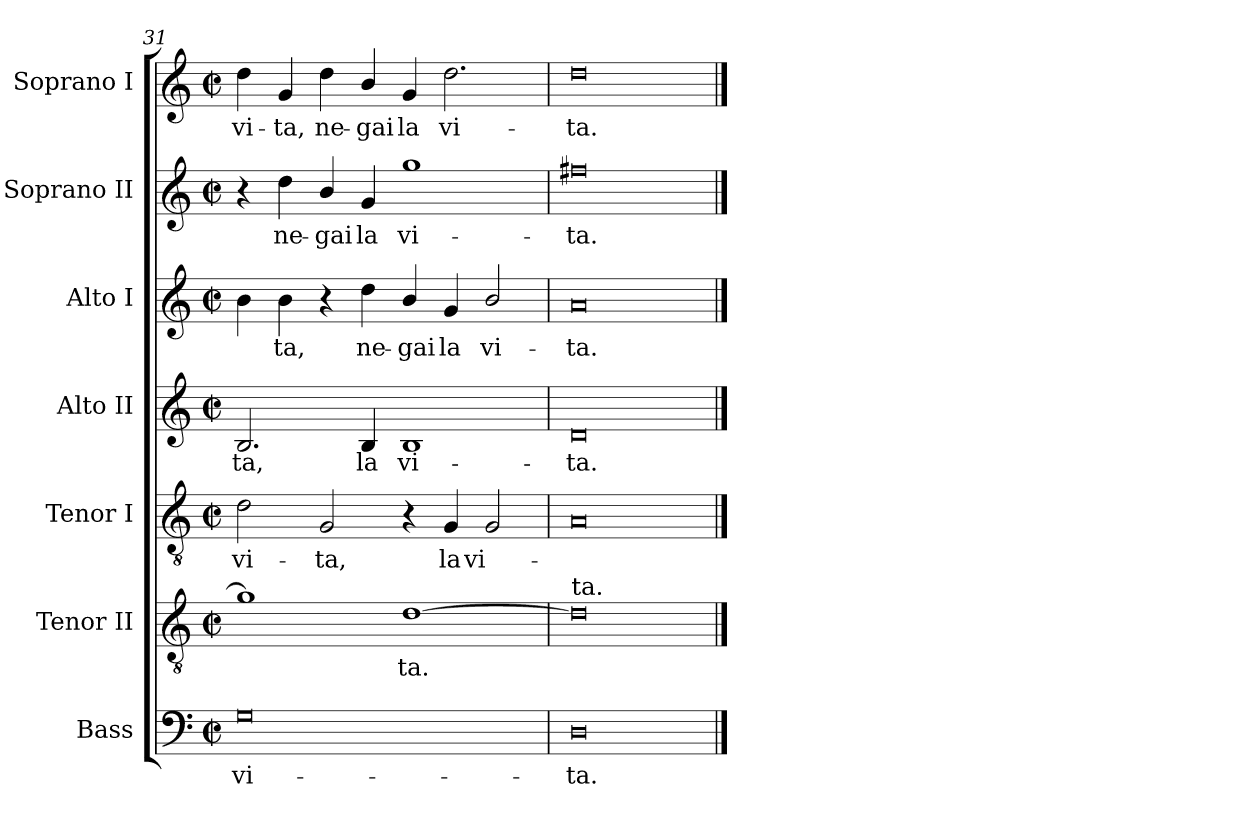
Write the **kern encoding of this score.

**kern	**text	**kern	**text	**kern	**text	**kern	**text	**kern	**text	**kern	**text	**kern	**text
*part7	*part7	*part6	*part6	*part5	*part5	*part4	*part4	*part3	*part3	*part2	*part2	*part1	*part1
*staff7	*staff7	*staff6	*staff6	*staff5	*staff5	*staff4	*staff4	*staff3	*staff3	*staff2	*staff2	*staff1	*staff1
*I"Bass	*	*I"Tenor II	*	*I"Tenor I	*	*I"Alto II	*	*I"Alto I	*	*I"Soprano II	*	*I"Soprano I	*
*I'B	*	*I'T II	*	*I'T I	*	*I'A II	*	*I'A I	*	*I'S II	*	*I'S I	*
*clefF4	*	*clefGv2	*	*clefGv2	*	*clefG2	*	*clefG2	*	*clefG2	*	*clefG2	*
*k[]	*	*k[]	*	*k[]	*	*k[]	*	*k[]	*	*k[]	*	*k[]	*
*C:	*	*C:	*	*C:	*	*C:	*	*C:	*	*C:	*	*C:	*
*M4/2	*	*M4/2	*	*M4/2	*	*M4/2	*	*M4/2	*	*M4/2	*	*M4/2	*
*met(c|)	*	*met(c|)	*	*met(c|)	*	*met(c|)	*	*met(c|)	*	*met(c|)	*	*met(c|)	*
=31	=31	=31	=31	=31	=31	=31	=31	=31	=31	=31	=31	=31	=31
!	!LO:LY:b	!	!	!	!LO:LY:b	!	!LO:LY:b	!	!	!	!	!	!LO:LY:b
0G	vi-	1g]	.	2d	vi-	2.B	-ta,	4b	.	4r	.	4dd	vi-
!	!	!	!	!	!	!	!	!	!LO:LY:b	!	!LO:LY:b	!	!LO:LY:b
.	.	.	.	.	.	.	.	4b	ta,	4dd	ne-	4g	-ta,
!	!	!	!	!	!LO:LY:b	!	!	!	!	!	!LO:LY:b	!	!LO:LY:b
.	.	.	.	2G	-ta,	.	.	4r	.	4b/	-gai	4dd	ne-
!	!	!	!	!	!	!	!LO:LY:b	!	!LO:LY:b	!	!LO:LY:b	!	!LO:LY:b
.	.	.	.	.	.	4B	la	4dd	ne-	4g	la	4b/	-gai
!	!	!	!LO:LY:b	!	!	!	!LO:LY:b	!	!LO:LY:b	!	!LO:LY:b	!	!LO:LY:b
.	.	[1d	ta.	4r	.	1B	vi-	4b/	-gai	1gg	vi-	4g	la
!	!	!	!	!	!LO:LY:b	!	!	!	!LO:LY:b	!	!	!	!LO:LY:b
.	.	.	.	4G	la	.	.	4g	la	.	.	2.dd	vi-
!	!	!	!	!	!LO:LY:b	!	!	!	!LO:LY:b	!	!	!	!
.	.	.	.	2G	vi-	.	.	2b/	vi-	.	.	.	.
=32	=32	=32	=32	=32	=32	=32	=32	=32	=32	=32	=32	=32	=32
!	!	!LO:TX:a:t=ta.	!	!	!	!	!	!	!	!	!	!	!
!	!LO:LY:b	!	!	!	!	!	!LO:LY:b	!	!LO:LY:b	!	!LO:LY:b	!	!LO:LY:b
0D	-ta.	0d]	.	0A	.	0d	-ta.	0a	-ta.	0ff#X	-ta.	0dd	-ta.
==	==	==	==	==	==	==	==	==	==	==	==	==	==
*-	*-	*-	*-	*-	*-	*-	*-	*-	*-	*-	*-	*-	*-
